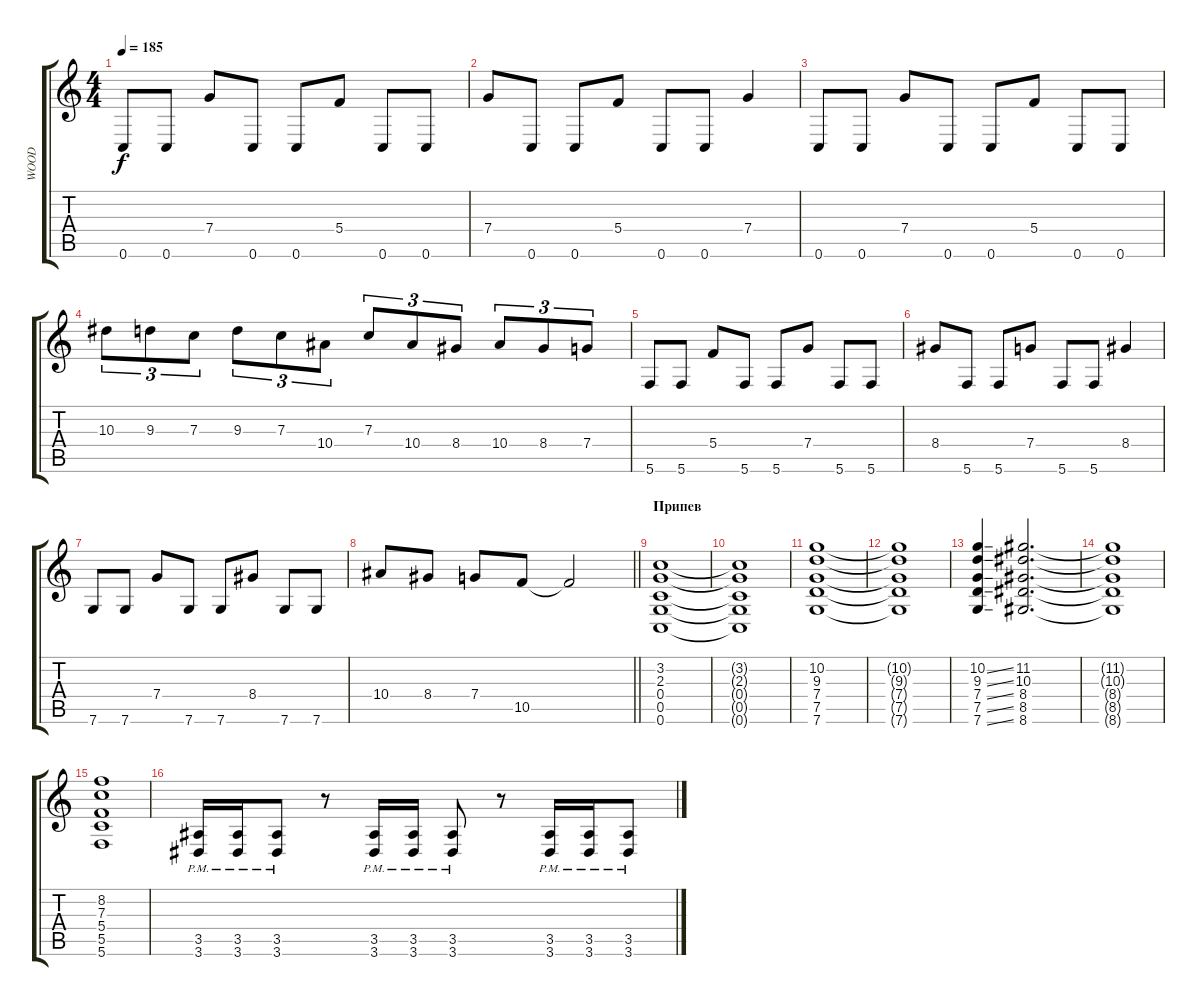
\track ("WOOD" "WOOD") {instrument distortionguitar}
\staff {score tabs}
\tuning (D4 A3 F3 C3 G2 C2) {hide}
\ts (4 4)
\tempo 185
\clef g2
\ks c
0.6.8{dy f} 0.6.8 7.4.8 0.6.8 0.6.8 5.4.8 0.6.8 0.6.8 |
7.4.8 0.6.8 0.6.8 5.4.8 0.6.8 0.6.8 7.4.4 |
0.6.8 0.6.8 7.4.8 0.6.8 0.6.8 5.4.8 0.6.8 0.6.8 |
10.3.8{tu (3 2)} 9.3.8{tu (3 2)} 7.3.8{tu (3 2)} 9.3.8{tu (3 2)} 7.3.8{tu (3 2)} 10.4.8{tu (3 2)} 7.3.8{tu (3 2)} 10.4.8{tu (3 2)} 8.4.8{tu (3 2)} 10.4.8{tu (3 2)} 8.4.8{tu (3 2)} 7.4.8{tu (3 2)} |
5.6.8 5.6.8 5.4.8 5.6.8 5.6.8 7.4.8 5.6.8 5.6.8 |
8.4.8 5.6.8 5.6.8 7.4.8 5.6.8 5.6.8 8.4.4 |
7.6.8 7.6.8 7.4.8 7.6.8 7.6.8 8.4.8 7.6.8 7.6.8 |
\barLineRight lightlight
10.4.8 8.4.8 7.4.8 10.5.8 10.5{t}.2 |
\section ("" "Припев")
(3.2 2.3 0.4 0.5 0.6).1 |
(3.2{t} 2.3{t} 0.4{t} 0.5{t} 0.6{t}).1 |
(10.2 9.3 7.4 7.5 7.6).1 |
(10.2{t} 9.3{t} 7.4{t} 7.5{t} 7.6{t}).1 |
(10.2{ss} 9.3{ss} 7.4{ss} 7.5{ss} 7.6{ss}).4 (11.2 10.3 8.4 8.5 8.6).2{d} |
(11.2{t} 10.3{t} 8.4{t} 8.5{t} 8.6{t}).1 |
(8.2 7.3 5.4 5.5 5.6).1 |
(3.5{pm} 3.6{pm}).16 (3.5{pm} 3.6{pm}).16 (3.5{pm} 3.6{pm}).8 r.8 (3.5{pm} 3.6{pm}).16 (3.5{pm} 3.6{pm}).16 (3.5{pm} 3.6{pm}).8 r.8 (3.5{pm} 3.6{pm}).16 (3.5{pm} 3.6{pm}).16 (3.5{pm} 3.6{pm}).8
